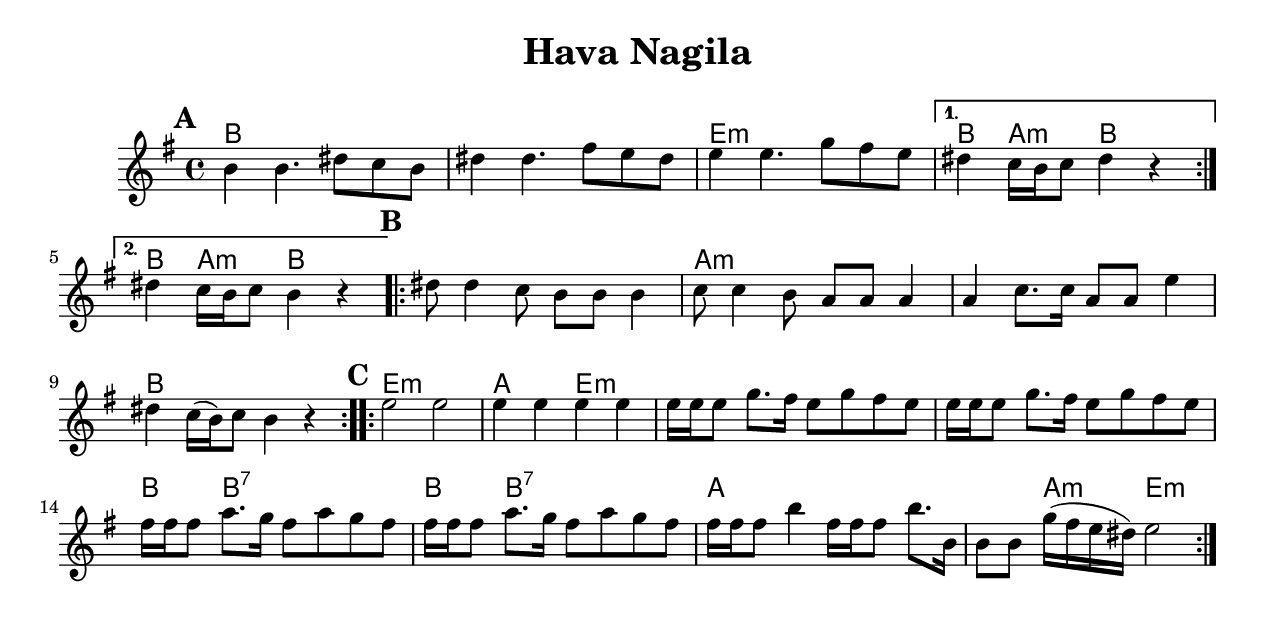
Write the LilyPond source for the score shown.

\version "2.18.0"
\include "english.ly"
\paper{
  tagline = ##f
  print-all-headers = ##t
  #(set-paper-size "letter")
}
date = #(strftime "%d-%m-%Y" (localtime (current-time)))

%\markup{ \italic{ " Updated " \date  }
%\markup{ Got something to say? }

%#################################### Melody ########################
melody = \transpose cs' b \relative c'' {
  \clef treble
  \key fs \minor
  \time 4/4
  \set Score.markFormatter = #format-mark-box-alphabet

  %\partial 16*3 a16 d f   %lead in notes

  \repeat volta 2{
  \mark \default
    cs4  cs4. es8 d cs
    es4 es4. gs8 fs es
    fs4 fs4. a8 gs fs|
  }
  \alternative {
    { es4 d16 cs d8 es4 r}
    { es4 d16 cs d8 cs4 r}
  }

  \repeat volta 2{
  \mark \default
    es8  es4 d8 cs cs cs4|
    d8 d4 cs8 b b b4|
    b4 d8. d16 b8 b fs'4|
    es4 d16[(cs)d8] cs4 r4|
  }

  \repeat volta 2{
  \mark \default
    fs2  fs
    fs4 fs fs fs
    fs16 fs fs8 a8. gs16 fs8 a gs fs|
    fs16 fs fs8 a8. gs16 fs8 a gs fs|

    gs16 gs gs8 b8. a16 gs8 b a gs
    gs16 gs gs8 b8. a16 gs8 b a gs|

    gs16 gs gs8 cs4 gs16 gs gs8 cs8. cs,16|
    cs8 cs a'16(gs fs es) fs2|
  }
}
%################################# Lyrics #####################
%\addlyrics{  }
%################################# Chords #######################
harmonies = \transpose cs' b \chordmode {
  cs1*2 % r1
  fs1:m cs4 b4:m cs2 cs4 b4:m cs2

  cs1
  b1*2:m %r1
  cs1

  fs1:m b2
  fs2*5:m %r1*2
  cs4
  cs4*3:7 %r2
  cs4
  cs4*3:7 %r2
  b4*5 %r4
  b4:m fs2:m
}

\score {
  <<
    \new ChordNames {
      \set chordChanges = ##t
      \harmonies
    }
    \new Staff
    \melody
  >>
  \header{
    title= "Hava Nagila"
    subtitle=""
    composer= ""
    instrument =""
    arranger= ""
  }
  \layout{indent = 1.0\cm}
  \midi{
    \tempo 4 = 120
  }
}
